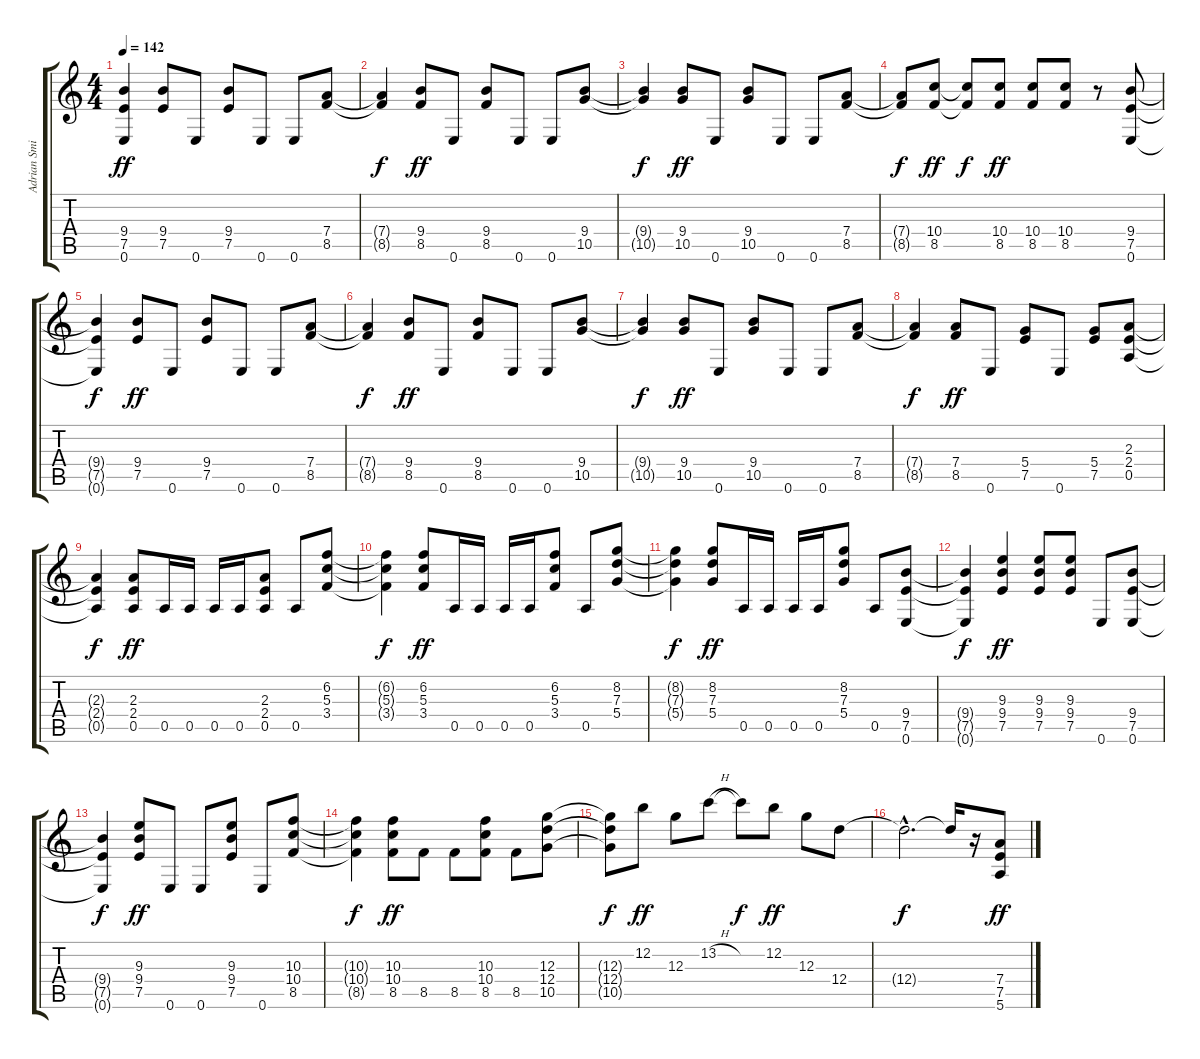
\track ("Adrian Smith" "Adrian Smi") {instrument overdrivenguitar}
\staff {score tabs}
\tuning (E4 B3 G3 D3 A2 E2) {hide}
\ts (4 4)
\tempo 142
\clef g2
\ks c
(9.4 7.5 0.6).4{dy ff} (9.4 7.5).8 0.6.8 (9.4 7.5).8 0.6.8 0.6.8 (7.4 8.5).8 |
(7.4{t} 8.5{t}).4{dy f} (9.4 8.5).8{dy ff} 0.6.8 (9.4 8.5).8 0.6.8 0.6.8 (9.4 10.5).8 |
(9.4{t} 10.5{t}).4{dy f} (9.4 10.5).8{dy ff} 0.6.8 (9.4 10.5).8 0.6.8 0.6.8 (7.4 8.5).8 |
(7.4{t} 8.5{t}).8{dy f} (10.4 8.5).8{dy ff} (10.4{t} 8.5{t}).8{dy f} (10.4 8.5).8{dy ff} (10.4 8.5).8 (10.4 8.5).8 r.8 (9.4 7.5 0.6).8 |
(9.4{t} 7.5{t} 0.6{t}).4{dy f} (9.4 7.5).8{dy ff} 0.6.8 (9.4 7.5).8 0.6.8 0.6.8 (7.4 8.5).8 |
(7.4{t} 8.5{t}).4{dy f} (9.4 8.5).8{dy ff} 0.6.8 (9.4 8.5).8 0.6.8 0.6.8 (9.4 10.5).8 |
(9.4{t} 10.5{t}).4{dy f} (9.4 10.5).8{dy ff} 0.6.8 (9.4 10.5).8 0.6.8 0.6.8 (7.4 8.5).8 |
(7.4{t} 8.5{t}).4{dy f} (7.4 8.5).8{dy ff} 0.6.8 (5.4 7.5).8 0.6.8 (5.4 7.5).8 (2.3 2.4 0.5).8 |
(2.3{t} 2.4{t} 0.5{t}).4{dy f} (2.3 2.4 0.5).8{dy ff} 0.5.16 0.5.16 0.5.16 0.5.16 (2.3 2.4 0.5).8 0.5.8 (6.2 5.3 3.4).8 |
(6.2{t} 5.3{t} 3.4{t}).4{dy f} (6.2 5.3 3.4).8{dy ff} 0.5.16 0.5.16 0.5.16 0.5.16 (6.2 5.3 3.4).8 0.5.8 (8.2 7.3 5.4).8 |
(8.2{t} 7.3{t} 5.4{t}).4{dy f} (8.2 7.3 5.4).8{dy ff} 0.5.16 0.5.16 0.5.16 0.5.16 (8.2 7.3 5.4).8 0.5.8 (9.4 7.5 0.6).8 |
(9.4{t} 7.5{t} 0.6{t}).4{dy f} (9.3 9.4 7.5).4{dy ff} (9.3 9.4 7.5).8 (9.3 9.4 7.5).8 0.6.8 (9.4 7.5 0.6).8 |
(9.4{t} 7.5{t} 0.6{t}).4{dy f} (9.3 9.4 7.5).8{dy ff} 0.6.8 0.6.8 (9.3 9.4 7.5).8 0.6.8 (10.3 10.4 8.5).8 |
(10.3{t} 10.4{t} 8.5{t}).4{dy f} (10.3 10.4 8.5).8{dy ff} 8.5.8 8.5.8 (10.3 10.4 8.5).8 8.5.8 (12.3 12.4 10.5).8 |
(12.3{t} 12.4{t} 10.5{t}).8{dy f} 12.2.8{dy ff} 12.3.8 13.2{h}.8 13.2{t}.8{dy f} 12.2.8{dy ff} 12.3.8 12.4.8 |
12.4{hac t}.2{d dy f} 12.4{t}.16 r.16 (7.4 7.5 5.6).8{dy ff}
